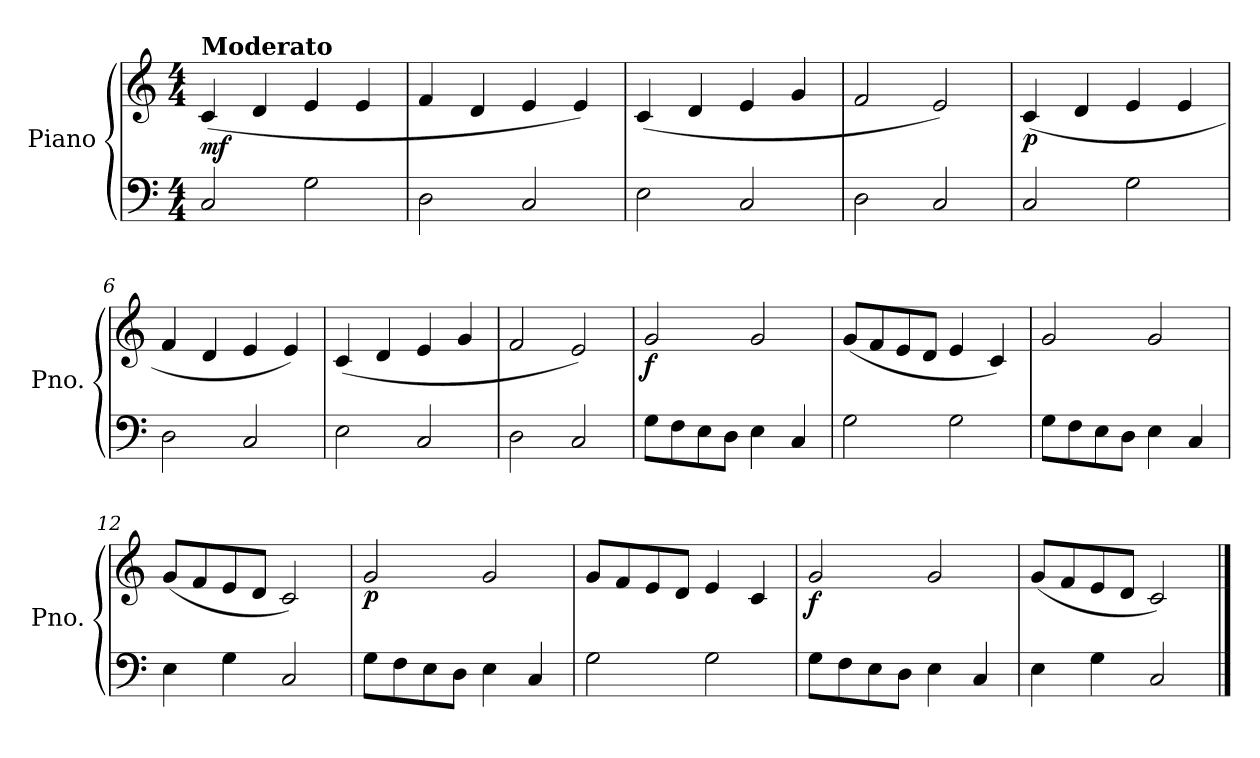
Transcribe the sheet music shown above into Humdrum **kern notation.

**kern	**kern	**dynam
*part1	*part1	*part1
*staff2	*staff1	*staff1/2
*I"Piano	*	*
*I'Pno.	*	*
*clefF4	*clefG2	*
*k[]	*k[]	*
*M4/4	*M4/4	*
=1	=1	=1
!	!LO:TX:a:B:t=Moderato	!
!	!	!LO:DY:b
2C/	(<4c/	mf
.	4d/	.
2G\	4e/	.
.	4e/	.
=2	=2	=2
2D\	4f/	.
.	4d/	.
2C/	4e/	.
.	4e/)	.
=3	=3	=3
2E\	(<4c/	.
.	4d/	.
2C/	4e/	.
.	4g/	.
=4	=4	=4
2D\	2f/	.
2C/	2e/)	.
=5	=5	=5
!	!	!LO:DY:b
2C/	(<4c/	p
.	4d/	.
2G\	4e/	.
.	4e/	.
!!LO:LB:g=z
=6	=6	=6
2D\	4f/	.
.	4d/	.
2C/	4e/	.
.	4e/)	.
=7	=7	=7
2E\	(<4c/	.
.	4d/	.
2C/	4e/	.
.	4g/	.
=8	=8	=8
2D\	2f/	.
2C/	2e/)	.
=9	=9	=9
!	!	!LO:DY:b
8G\L	2g/	f
8F\	.	.
8E\	.	.
8D\J	.	.
4E\	2g/	.
4C/	.	.
=10	=10	=10
2G\	(<8g/L	.
.	8f/	.
.	8e/	.
.	8d/J	.
2G\	4e/	.
.	4c/)	.
!!LO:LB:g=z
=11	=11	=11
8G\L	2g/	.
8F\	.	.
8E\	.	.
8D\J	.	.
4E\	2g/	.
4C/	.	.
=12	=12	=12
4E\	(<8g/L	.
.	8f/	.
4G\	8e/	.
.	8d/J	.
2C/	2c/)	.
=13	=13	=13
!	!	!LO:DY:b
8G\L	2g/	p
8F\	.	.
8E\	.	.
8D\J	.	.
4E\	2g/	.
4C/	.	.
=14	=14	=14
2G\	8g/L	.
.	8f/	.
.	8e/	.
.	8d/J	.
2G\	4e/	.
.	4c/	.
=15	=15	=15
!	!	!LO:DY:b
8G\L	2g/	f
8F\	.	.
8E\	.	.
8D\J	.	.
4E\	2g/	.
4C/	.	.
=16	=16	=16
4E\	(<8g/L	.
.	8f/	.
4G\	8e/	.
.	8d/J	.
2C/	2c/)	.
==	==	==
*-	*-	*-
